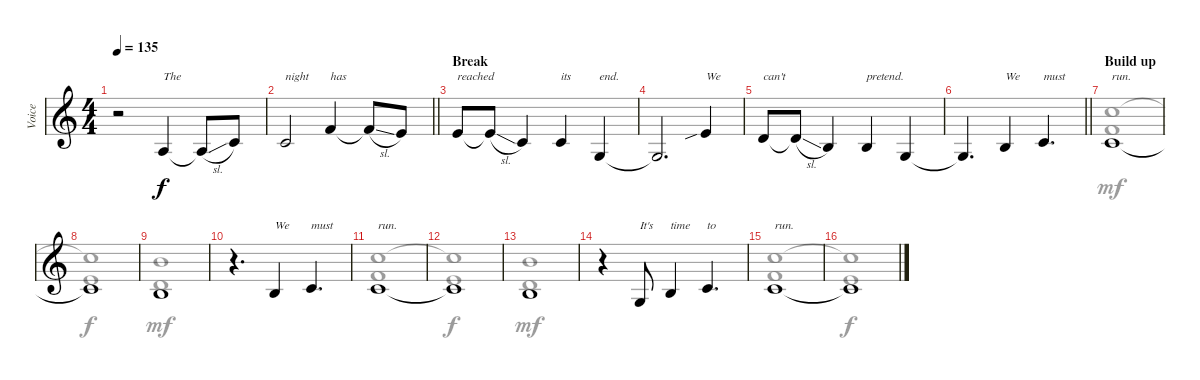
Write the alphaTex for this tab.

\track ("Voice" "Voice") {instrument altosax}
\staff {score}
\tuning (E4 B3 G3 D3 A2 E2) {hide}
\voice
\ts (4 4)
\tempo 135
\clef g2
\ks c
r.2{dy f} 7.4.4{txt "The"} 7.4{sl t}.8 10.4.8 |
\barLineRight lightlight
10.4.2{txt "night"} 10.3.4{txt "has"} 10.3{sl t}.8 9.3.8 |
\section ("" "Break")
9.3.8{txt "reached"} 9.3{sl t}.8 5.3.4 5.3.4{txt "its"} 5.4.4{txt "end."} |
5.4{t}.2{d} 9.3{sib}.4{txt "We"} |
7.3.8{txt "can't"} 7.3{sl t}.8 4.3.4 4.3.4{txt "pretend."} 5.4.4 |
\barLineRight lightlight
5.4{t}.4{d} 9.4.4{txt "We"} 10.4.4{d txt "must"} |
\section ("" "Build up")
10.4.1{txt "run."} |
10.4{t}.1 |
9.4.1 |
r.4{d} 9.4.4{txt "We"} 10.4.4{d txt "must"} |
10.4.1{txt "run."} |
10.4{t}.1 |
9.4.1 |
r.4 5.4.8{txt "It's"} 9.4.4{txt "time"} 10.4.4{d txt "to"} |
10.4.1{txt "run."} |
10.4{t}.1
\voice
\clef g2
\ottava regular
\simile none
\ks c
|
\barLineRight lightlight
|
|
|
|
\barLineRight lightlight
|
(8.1 10.3).1{dy mf} |
(8.1{t} 9.3).1{dy f} |
(7.1 7.3).1{dy mf} |
|
(8.1 10.3).1 |
(8.1{t} 9.3).1{dy f} |
(7.1 7.3).1{dy mf} |
|
(8.1 10.3).1 |
(8.1{t} 9.3).1{dy f}
